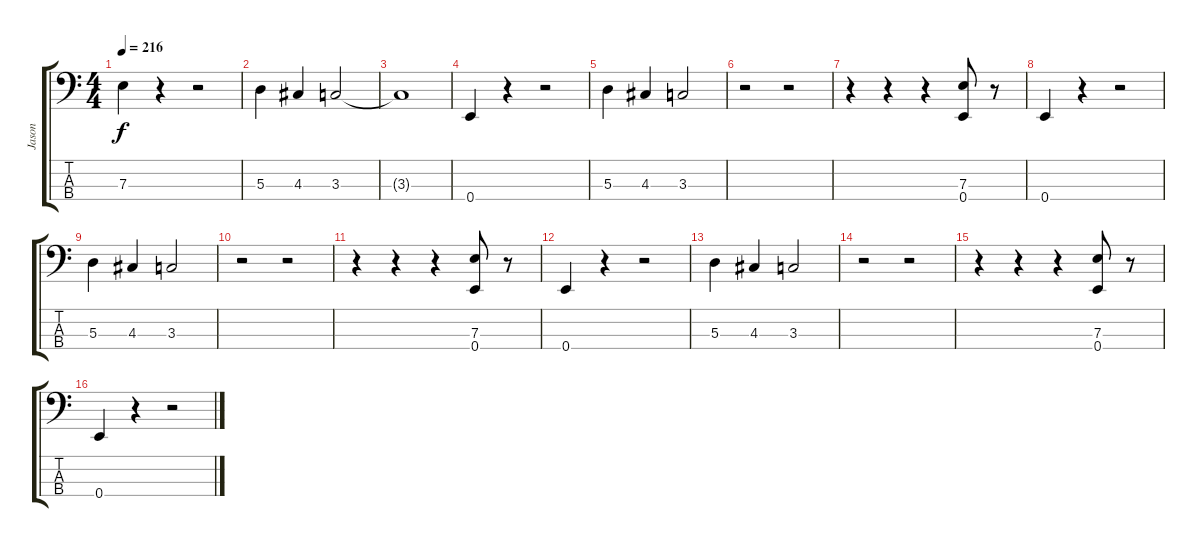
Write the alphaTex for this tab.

\track ("Jason" "Jason") {instrument electricbasspick}
\staff {score tabs}
\tuning (G2 D2 A1 E1) {hide}
\ts (4 4)
\tempo 216
\clef f4
\ks c
7.3.4{dy f instrument electricbasspick} r.4 r.2 |
5.3.4 4.3.4 3.3.2 |
3.3{t}.1 |
0.4.4 r.4 r.2 |
5.3.4 4.3.4 3.3.2 |
r.2 r.2 |
r.4 r.4 r.4 (7.3 0.4).8 r.8 |
0.4.4 r.4 r.2 |
5.3.4 4.3.4 3.3.2 |
r.2 r.2 |
r.4 r.4 r.4 (7.3 0.4).8 r.8 |
0.4.4 r.4 r.2 |
5.3.4 4.3.4 3.3.2 |
r.2 r.2 |
r.4 r.4 r.4 (7.3 0.4).8 r.8 |
0.4.4 r.4 r.2
